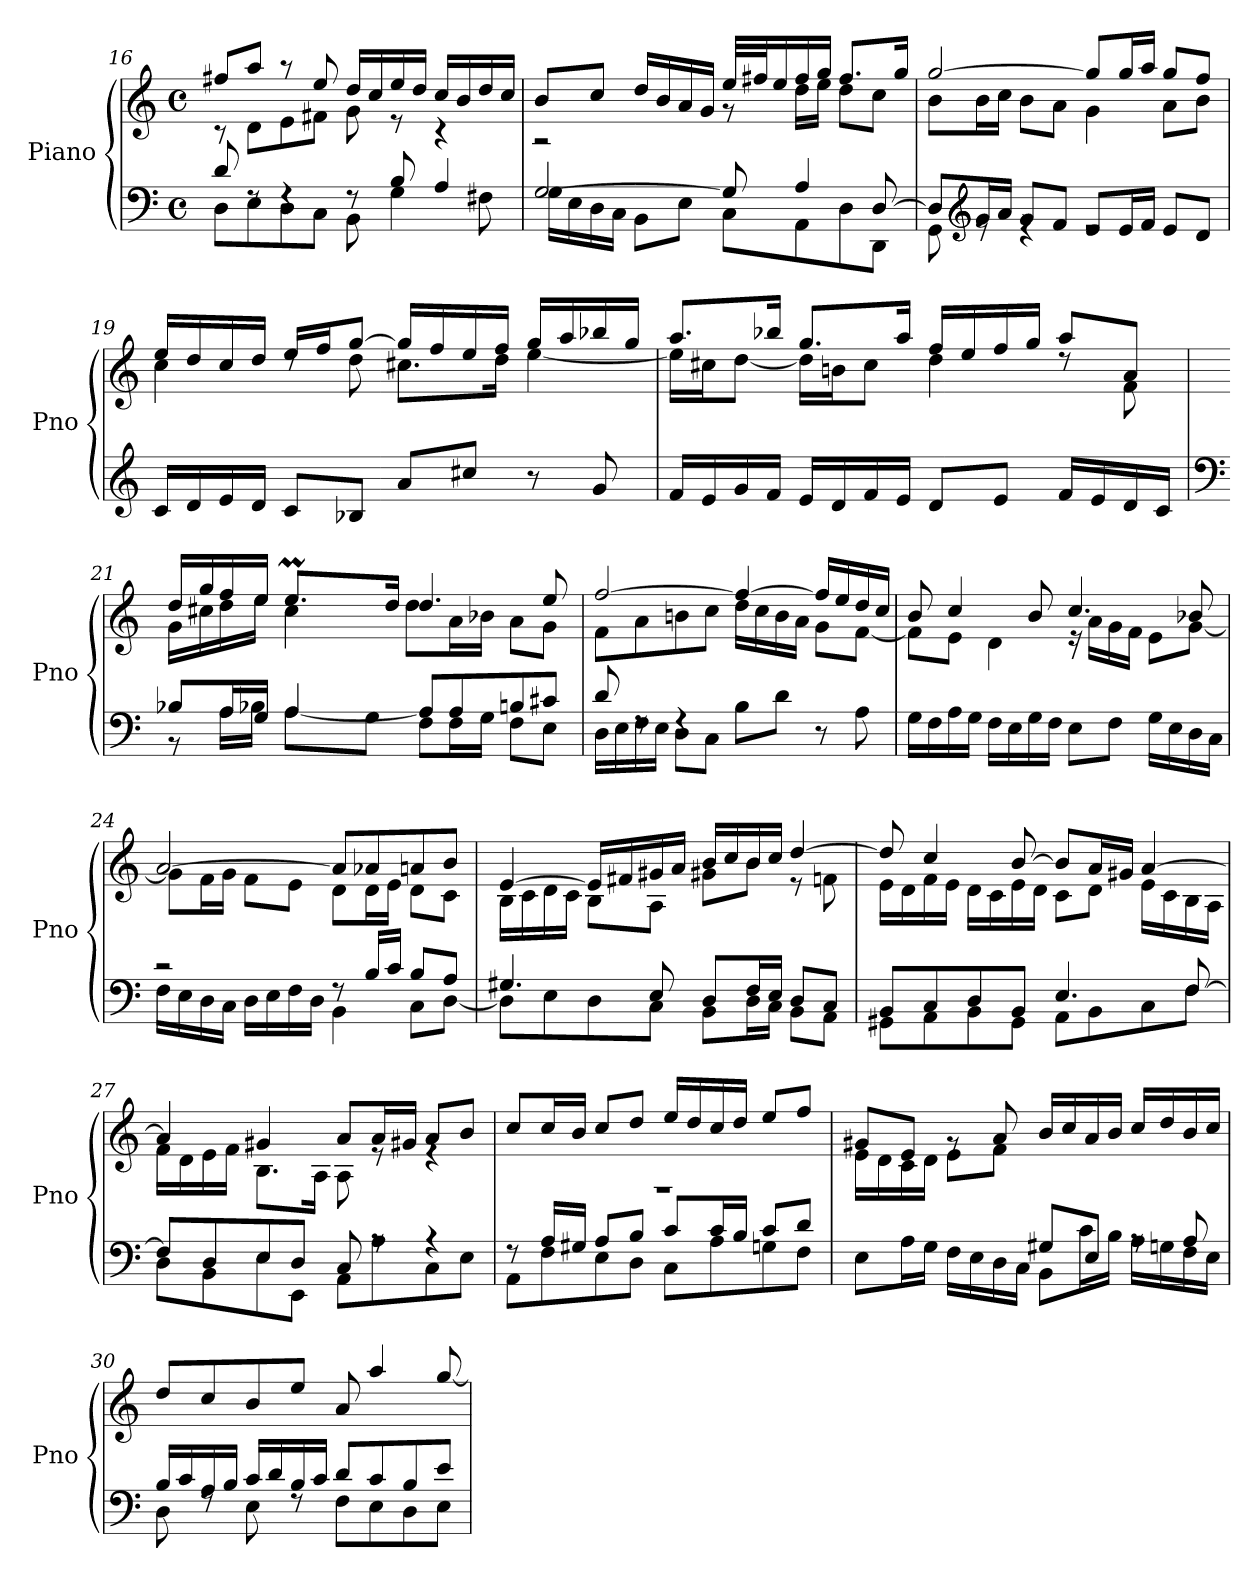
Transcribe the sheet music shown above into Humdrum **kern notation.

**kern	**kern
*part1	*part1
*staff2	*staff1
*I"Piano	*
*I'Pno	*
*clefF4	*clefG2
*k[]	*k[]
*M4/4	*M4/4
*met(c)	*met(c)
=16	=16
*^	*^
8d/	8D\L	8ff#X/L	8r
8rF	8E\	8aa/J	8d\L
4rF	8D\	8r	8e\
.	8C\J	8ee/	8f#X\J
8rF	8BB\	16dd/LL	8g\
.	.	16cc/	.
8B/	4G\	16ee/	8r
.	.	16dd/JJ	.
4A/	.	16cc/LL	4r
.	.	16b/	.
.	8F#X\	16dd/	.
.	.	16cc/JJ	.
!!LO:LB:g=z	!!
=17	=17	=17	=17
[2G/	16G\LL	8b/L	2r
.	16E\	.	.
.	16D\	8cc/J	.
.	16C\JJ	.	.
.	8BB\L	16dd/LL	.
.	.	16b/	.
.	8E\J	16a/	.
.	.	16g/JJ	.
8G/]	8C\L	32ee/LLL	8r
.	.	32ff#X/J	.
.	.	16ee/	.
4A/	8AA\	16ff#/	16dd\LL
.	.	16gg/JJ	16ee\JJ
.	8D\	8.ff#/L	8dd\L
[8D/	8DD\J	.	8cc\J
.	.	16gg/Jk	.
=18	=18	=18	=18
8D/L]	8GG\	[2gg/	8b\L
*clefG2	*	*	*
16g/L	8re	.	16b\L
16a/JJ	.	.	16cc\JJ
8g/L	4re	.	8b\L
8f/J	.	.	8a\J
8e/L	2re	8gg/L]	4g\
16e/L	.	16gg/L	.
16f/JJ	.	16aa/JJ	.
8e/L	.	8gg/L	8a\L
8d/J	.	8ff/J	8b\J
*v	*v	*	*
=19	=19	=19
16c/LL	16ee/LL	4cc\
16d/	16dd/	.
16e/	16cc/	.
16d/JJ	16dd/JJ	.
8c/L	16ee/LL	8rdd
.	16ff/J	.
8B-X/J	[8gg/J	8dd\
8a/L	16gg/LL]	8.cc#X\L
.	16ff/	.
8cc#X/J	16ee/	.
.	16ff/JJ	16dd\Jk
8r	16gg/LL	[4ee\
.	16aa/	.
8g/	16bb-X/	.
.	16gg/JJ	.
!!LO:LB:g=z	!!
=20	=20	=20
16f/LL	8.aa/L	16ee\LL]
16e/	.	16cc#X\J
16g/	.	[8dd\J
16f/JJ	16bb-X/Jk	.
16e/LL	8.gg/L	16dd\LL]
16d/	.	16bn\J
16f/	.	8cc#\J
16e/JJ	16aa/Jk	.
8d/L	16ff/LL	4dd\
.	16ee/	.
8e/J	16ff/	.
.	16gg/JJ	.
16f/LL	8aa/L	8rdd
16e/	.	.
16d/	8a/J	8f\
16c/JJ	.	.
*	*v	*v
=21	=21
*clefF4	*
*^	*^
*	*^	*	*^
4ryy	8B-X/L	8r	16dd/LL	16g\LL	4ryy
.	.	.	16gg/	16cc#X\	.
.	16A/L	16A\LL	16ff/	16dd\	.
.	16G/JJ	16B-X\JJ	16ee/JJ	16ee\JJ	.
8.ryy	[4A/	8A\L	8.eem/L	4cc#\	32ffyy
.	.	.	.	.	32eeyy
.	.	.	.	.	32ffyy
.	.	.	.	.	16.eeyy
.	.	8G\J	.	.	.
2ryy	.	.	16dd/Jk	.	2ryy
.	8A/L]	8F\L	4.dd/	8dd\L	.
.	8A/	16F\L	.	16a\L	.
.	.	16G\JJ	.	16b-X\JJ	.
.	8Bn/	8F\L	.	8a\L	.
.	8c#X/J	8E\J	8ee/	8g\J	.
16ryy	.	.	.	.	16ryy
*	*v	*v	*	*	*
!!LO:LB:g=z	!!	!!
=22	=22	=22	=22	=22
8d/	16D\LL	[2ff/	8f\L	2ryy
.	16E\	.	.	.
8rF	16F\	.	8a\	.
.	16E\JJ	.	.	.
4rF	8D\L	.	8bn\	.
.	8C\J	.	8cc\J	.
8B\L	2ryy	4ff/_	16dd\LL	2ryy
.	.	.	16cc\	.
8d\J	.	.	16b\	.
.	.	.	16a\JJ	.
8r	.	16ff/LL]	8g\L	.
.	.	16ee/	.	.
8A\	.	16dd/	[8f\J	.
.	.	16cc/JJ	.	.
*v	*v	*	*	*
*	*	*v	*v
!!LO:LB:g=z
=23	=23	=23
16G\LL	8b/	8f\L]
16F\	.	.
16A\	4cc/	8e\J
16G\JJ	.	.
16F\LL	.	4d\
16E\	.	.
16G\	8b/	.
16F\JJ	.	.
8E\L	4.cc/	16r
.	.	16a\LL
8F\J	.	16g\
.	.	16f\JJ
16G\LL	.	8e\L
16E\	.	.
16D\	8b-X/	[8g\J
16C\JJ	.	.
=24	=24	=24
*^	*	*
2r	16F\LL	[2a/	8g\L]
.	16E\	.	.
.	16D\	.	16f\L
.	16C\JJ	.	16g\JJ
.	16D\LL	.	8f\L
.	16E\	.	.
.	16F\	.	8e\J
.	16D\JJ	.	.
8rF	4BB\	8a/L]	8d\L
16B/LL	.	8a-Xi/	16d\L
16c/JJ	.	.	16e\JJ
8B/L	8C\L	8a/	8d\L
8A/J	[8D\J	8b/J	8c\J
=25	=25	=25	=25
4.G#X/	8D\L]	[4e/	16B\LL
.	.	.	16c\
.	8E\	.	16d\
.	.	.	16c\JJ
.	8D\	16e/LL]	8B\L
.	.	16f#X/	.
8E/	8C\J	16g#X/	8A\J
.	.	16a/JJ	.
8D/L	8BB\L	16b/LL	8g#X\L
.	.	16cc/	.
16F/L	16D\L	16b/	8b\J
16E/JJ	16C\JJ	16cc/JJ	.
8D/L	8BB\L	[4dd/	8r
8C/J	8AA\J	.	8fn\
!!LO:PB:g=z	!!
=26	=26	=26	=26
8BB/L	8GG#X\L	8dd/]	16e\LL
.	.	.	16d\
8C/	8AA\	4cc/	16f\
.	.	.	16e\JJ
8D/	8BB\	.	16d\LL
.	.	.	16c\
8BB/J	8GG#\J	[8b/	16e\
.	.	.	16d\JJ
4.E/	8AA\L	8b/L]	8c\L
.	8BB\	16a/L	8d\J
.	.	16g#X/JJ	.
.	8C\	[4a/	16e\LL
.	.	.	16c\
[8F/	8F\J	.	16B\
.	.	.	16A\JJ
=27	=27	=27	=27
8F/L]	8D\L	4a/]	16f\LL
.	.	.	16d\
8D/	8BB\	.	16e\
.	.	.	16f\JJ
8E/	8E\	4g#X/	8.B\L
8D/J	8EE\J	.	.
.	.	.	16A\Jk
8C/	8AA\L	8a/L	8A\
8rA	8A\	16a/L	8re
.	.	16g#X/JJ	.
4rA	8C\	8a/L	4re
.	8E\J	8b/J	.
=28	=28	=28	=28
8rF	8AA\L	1rF	8cc/L
16A/LL	8F\	.	16cc/L
16G#X/JJ	.	.	16b/JJ
8A/L	8E\	.	8cc/L
8B/J	8D\J	.	8dd/J
8c/L	8C\L	.	16ee/LL
.	.	.	16dd/
16c/L	8A\	.	16cc/
16B/JJ	.	.	16dd/JJ
8c/L	8Gn\	.	8ee/L
8d/J	8F\J	.	8ff/J
!!LO:LB:g=z
=29	=29	=29	=29
*	*^	*	*^
2ryy	8E\L	2ryy	8g#X/L	16e\LL	2ryy
.	.	.	.	16d\	.
.	16A\L	.	8e/J	16c\	.
.	16G\JJ	.	.	16d\JJ	.
.	16F\LL	.	8rg	8e\L	.
.	16E\	.	.	.	.
.	16D\	.	8a/	8f\J	.
.	16C\JJ	.	.	.	.
2ryy	8G#X/L	8BB\L	16b/LL	2ryy	2ryy
.	.	.	16cc/	.	.
.	8E/J	16c\L	16a/	.	.
.	.	16B\JJ	16b/JJ	.	.
.	8rA	16A\LL	16cc/LL	.	.
.	.	16Gn\	16dd/	.	.
.	8A/	16F\	16b/	.	.
.	.	16E\JJ	16cc/JJ	.	.
*	*v	*v	*	*	*
*	*	*v	*v	*v
=30	=30	=30
16B/LL	8D\	8dd/L
16c/	.	.
16A/	8rF	8cc/
16B/JJ	.	.
16c/LL	8E\	8b/
16d/	.	.
16B/	8rF	8ee/J
16c/JJ	.	.
8d/L	8F\L	8a/
8c/	8E\	4aa/
8B/	8D\	.
8e/J	8E\J	[8gg/
*v	*v	*
=	=
*-	*-
